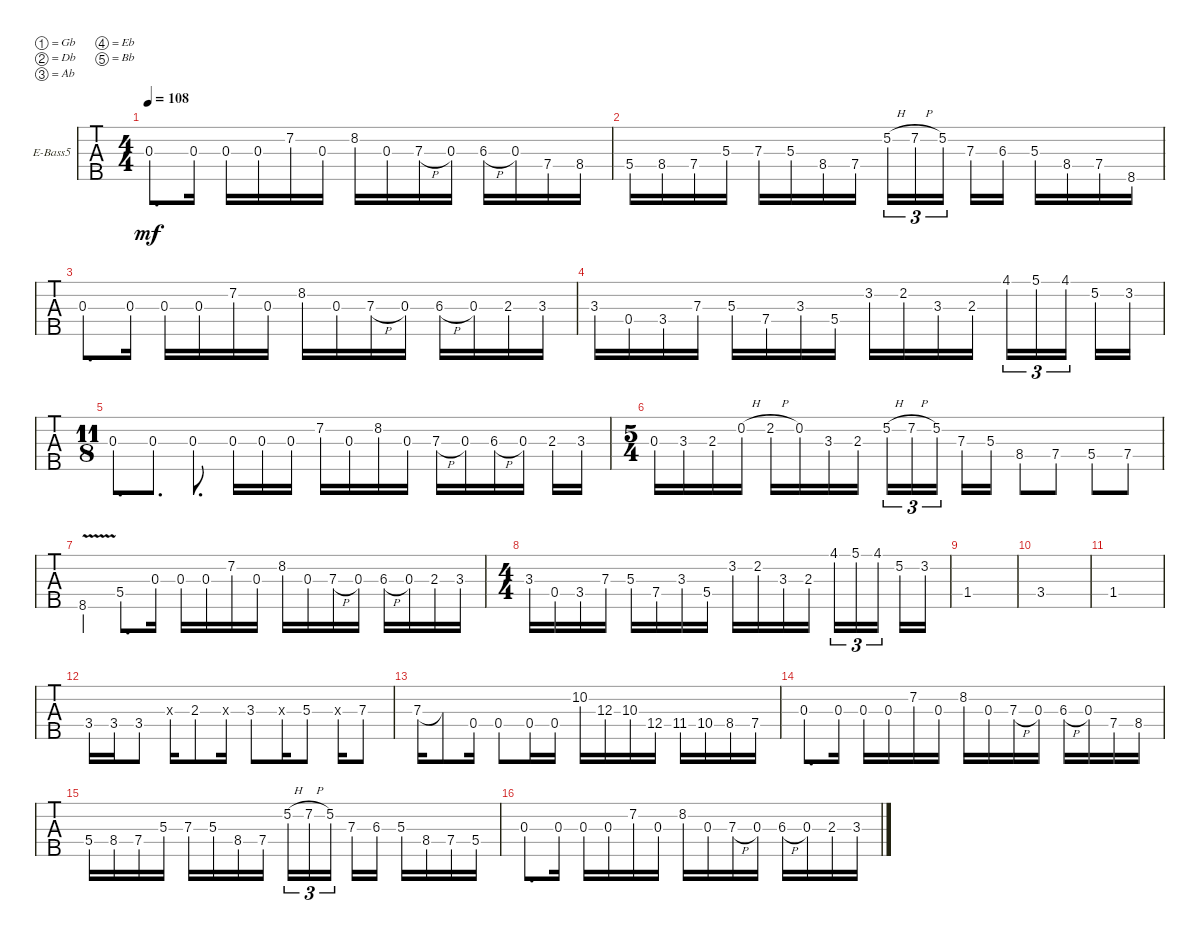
\defaultSystemsLayout 4
\bracketExtendMode groupsimilarinstruments
\firstSystemTrackNameOrientation horizontal
\otherSystemsTrackNameOrientation horizontal
\track ("Electric Bass" "E-Bass5") {mute instrument electricbassfinger}
\staff {tabs}
\tuning (Gb2 Db2 Ab1 Eb1 Bb0)
\ts (4 4)
\tempo 108
\clef f4
\ks c
0.3.8{d dy mf instrument electricbassfinger} 0.3.16 0.3.16 0.3.16 7.2.16 0.3.16 8.2.16 0.3.16 7.3{h}.16 0.3.16 6.3{h}.16 0.3.16 7.4.16 8.4.16 |
5.4.16 8.4.16 7.4.16 5.3.16 7.3.16 5.3.16 8.4.16 7.4.16 5.2{h}.16{tu (3 2)} 7.2{h}.16{tu (3 2)} 5.2.16{tu (3 2)} 7.3.16 6.3.16 5.3.16 8.4.16 7.4.16 8.5.16 |
0.3.8{d} 0.3.16 0.3.16 0.3.16 7.2.16 0.3.16 8.2.16 0.3.16 7.3{h}.16 0.3.16 6.3{h}.16 0.3.16 2.3.16 3.3.16 |
3.3.16 0.4.16 3.4.16 7.3.16 5.3.16 7.4.16 3.3.16 5.4.16 3.2.16 2.2.16 3.3.16 2.3.16 4.1.16{tu (3 2)} 5.1.16{tu (3 2)} 4.1.16{tu (3 2)} 5.2.16 3.2.16 |
\ts (11 8)
0.3.8{d} 0.3.8{d} 0.3.8{d} 0.3.16 0.3.16 0.3.16 7.2.16 0.3.16 8.2.16 0.3.16 7.3{h}.16 0.3.16 6.3{h}.16 0.3.16 2.3.16 3.3.16 |
\ts (5 4)
0.3.16 3.3.16 2.3.16 0.2{h}.16 2.2{h}.16 0.2.16 3.3.16 2.3.16 5.2{h}.16{tu (3 2)} 7.2{h}.16{tu (3 2)} 5.2.16{tu (3 2)} 7.3.16 5.3.16 8.4.8 7.4.8 5.4.8 7.4.8 |
8.5{v}.4 5.4.8{d} 0.3.16 0.3.16 0.3.16 7.2.16 0.3.16 8.2.16 0.3.16 7.3{h}.16 0.3.16 6.3{h}.16 0.3.16 2.3.16 3.3.16 |
\ts (4 4)
3.3.16 0.4.16 3.4.16 7.3.16 5.3.16 7.4.16 3.3.16 5.4.16 3.2.16 2.2.16 3.3.16 2.3.16 4.1.16{tu (3 2)} 5.1.16{tu (3 2)} 4.1.16{tu (3 2)} 5.2.16 3.2.16 |
1.4.1 |
3.4.1 |
1.4.1 |
3.4.16 3.4.16 3.4.8 0.3{x}.16 2.3.8 0.3{x}.16 3.3.8 0.3{x}.16 5.3.8 0.3{x}.16 7.3.8 |
7.3.16 7.3{t}.8 0.4.16 0.4.8 0.4.16 0.4.16 10.2.16 12.3.16 10.3.16 12.4.16 11.4.16 10.4.16 8.4.16 7.4.16 |
0.3.8{d} 0.3.16 0.3.16 0.3.16 7.2.16 0.3.16 8.2.16 0.3.16 7.3{h}.16 0.3.16 6.3{h}.16 0.3.16 7.4.16 8.4.16 |
5.4.16 8.4.16 7.4.16 5.3.16 7.3.16 5.3.16 8.4.16 7.4.16 5.2{h}.16{tu (3 2)} 7.2{h}.16{tu (3 2)} 5.2.16{tu (3 2)} 7.3.16 6.3.16 5.3.16 8.4.16 7.4.16 5.4.16 |
0.3.8{d} 0.3.16 0.3.16 0.3.16 7.2.16 0.3.16 8.2.16 0.3.16 7.3{h}.16 0.3.16 6.3{h}.16 0.3.16 2.3.16 3.3.16
